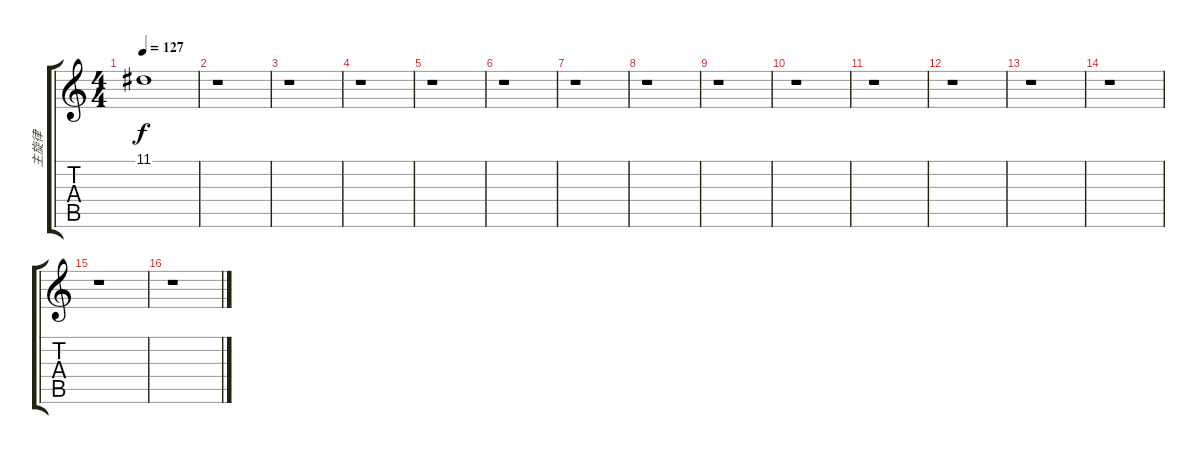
\track ("主旋律" "主旋律") {instrument lead8bassandlead}
\staff {score tabs}
\tuning (E4 B3 G3 D3 A2 E2) {hide}
\ts (4 4)
\tempo 127
\clef g2
\ks c
11.1{t}.1{dy f} |
r.1 |
r.1 |
r.1 |
r.1 |
r.1 |
r.1 |
r.1 |
r.1 |
r.1 |
r.1 |
r.1 |
r.1 |
r.1 |
r.1 |
r.1
